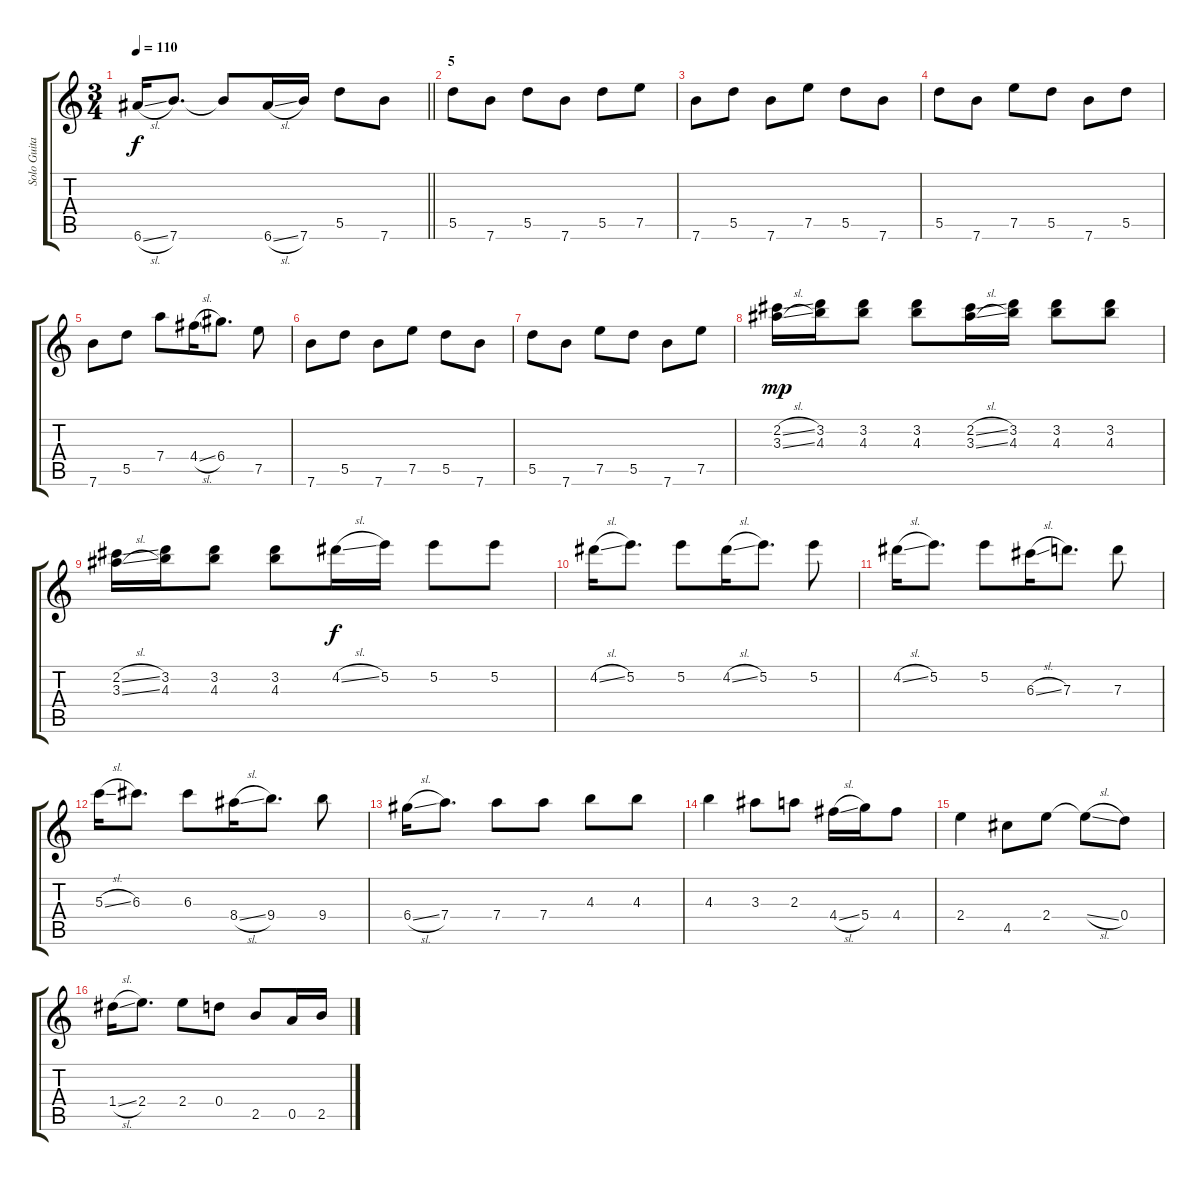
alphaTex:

\track ("Solo Guitar" "Solo Guita") {instrument acousticguitarsteel}
\staff {score tabs}
\tuning (E4 B3 G3 D3 A2 E2) {hide}
\ts (3 4)
\tempo 110
\clef g2
\barLineRight lightlight
\ks c
6.6{sl}.16{ot 8vb dy f} 7.6.8{d ot 8vb} 7.6{t}.8{ot 8vb} 6.6{sl}.16{ot 8vb} 7.6.16{ot 8vb} 5.5.8{ot 8vb} 7.6.8{ot 8vb} |
\section ("" "5")
5.5.8{ot 8vb} 7.6.8{ot 8vb} 5.5.8{ot 8vb} 7.6.8{ot 8vb} 5.5.8{ot 8vb} 7.5.8{ot 8vb} |
7.6.8{ot 8vb} 5.5.8{ot 8vb} 7.6.8{ot 8vb} 7.5.8{ot 8vb} 5.5.8{ot 8vb} 7.6.8{ot 8vb} |
5.5.8{ot 8vb} 7.6.8{ot 8vb} 7.5.8{ot 8vb} 5.5.8{ot 8vb} 7.6.8{ot 8vb} 5.5.8{ot 8vb} |
7.6.8{ot 8vb} 5.5.8{ot 8vb} 7.4.8{ot 8vb} 4.4{sl}.16{ot 8vb} 6.4.8{d ot 8vb} 7.5.8{ot 8vb} |
7.6.8{ot 8vb} 5.5.8{ot 8vb} 7.6.8{ot 8vb} 7.5.8{ot 8vb} 5.5.8{ot 8vb} 7.6.8{ot 8vb} |
5.5.8{ot 8vb} 7.6.8{ot 8vb} 7.5.8{ot 8vb} 5.5.8{ot 8vb} 7.6.8{ot 8vb} 7.5.8{ot 8vb} |
(2.2{sl} 3.3{sl}).16{ot 8vb dy mp} (3.2 4.3).16{ot 8vb} (3.2 4.3).8{ot 8vb} (3.2 4.3).8{ot 8vb} (2.2{sl} 3.3{sl}).16{ot 8vb} (3.2 4.3).16{ot 8vb} (3.2 4.3).8{ot 8vb} (3.2 4.3).8{ot 8vb} |
(2.2{sl} 3.3{sl}).16{ot 8vb} (3.2 4.3).16{ot 8vb} (3.2 4.3).8{ot 8vb} (3.2 4.3).8{ot 8vb} 4.2{sl}.16{ot 8vb dy f} 5.2.16{ot 8vb} 5.2.8{ot 8vb} 5.2.8{ot 8vb} |
4.2{sl}.16{ot 8vb} 5.2.8{d ot 8vb} 5.2.8{ot 8vb} 4.2{sl}.16{ot 8vb} 5.2.8{d ot 8vb} 5.2.8{ot 8vb} |
4.2{sl}.16{ot 8vb} 5.2.8{d ot 8vb} 5.2.8{ot 8vb} 6.3{sl}.16{ot 8vb} 7.3.8{d ot 8vb} 7.3.8{ot 8vb} |
5.3{sl}.16{ot 8vb} 6.3.8{d ot 8vb} 6.3.8{ot 8vb} 8.4{sl}.16{ot 8vb} 9.4.8{d ot 8vb} 9.4.8{ot 8vb} |
6.4{sl}.16{ot 8vb} 7.4.8{d ot 8vb} 7.4.8{ot 8vb} 7.4.8{ot 8vb} 4.3.8{ot 8vb} 4.3.8{ot 8vb} |
4.3.4{ot 8vb} 3.3.8{ot 8vb} 2.3.8{ot 8vb} 4.4{sl}.16{ot 8vb} 5.4.16{ot 8vb} 4.4.8{ot 8vb} |
2.4.4{ot 8vb} 4.5.8{ot 8vb} 2.4.8{ot 8vb} 2.4{sl t}.8{ot 8vb} 0.4.8{ot 8vb} |
1.4{sl}.16{ot 8vb} 2.4.8{d ot 8vb} 2.4.8{ot 8vb} 0.4.8{ot 8vb} 2.5.8{ot 8vb} 0.5.16{ot 8vb} 2.5.16{ot 8vb}
